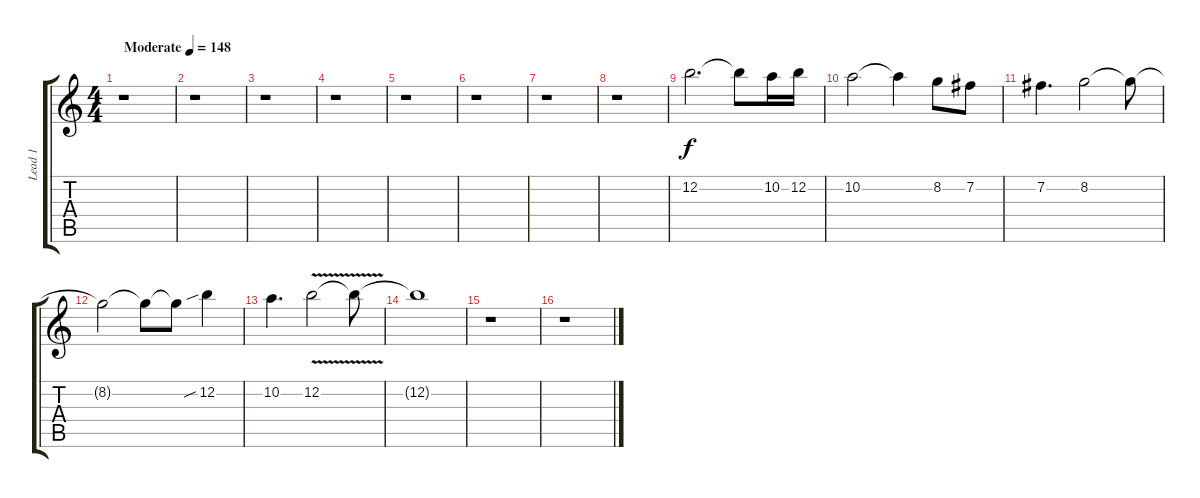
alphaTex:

\track ("Lead 1" "Lead 1") {instrument overdrivenguitar}
\staff {score tabs}
\tuning (E4 B3 G3 D3 A2 E2) {hide}
\ts (4 4)
\tempo (148 "Moderate")
\clef g2
\ks c
r.1{dy f instrument overdrivenguitar} |
r.1 |
r.1 |
r.1 |
r.1 |
r.1 |
r.1 |
r.1 |
12.2.2{d} 12.2{t}.8 10.2.16 12.2.16 |
10.2.2 10.2{t}.4 8.2.8 7.2.8 |
7.2.4{d} 8.2.2 8.2{t}.8 |
8.2{t}.2 8.2{t}.8 8.2{t}.8 12.2{sib}.4 |
10.2.4{d} 12.2{v}.2 12.2{t}.8 |
12.2{t}.1{volume 0} |
r.1 |
r.1
